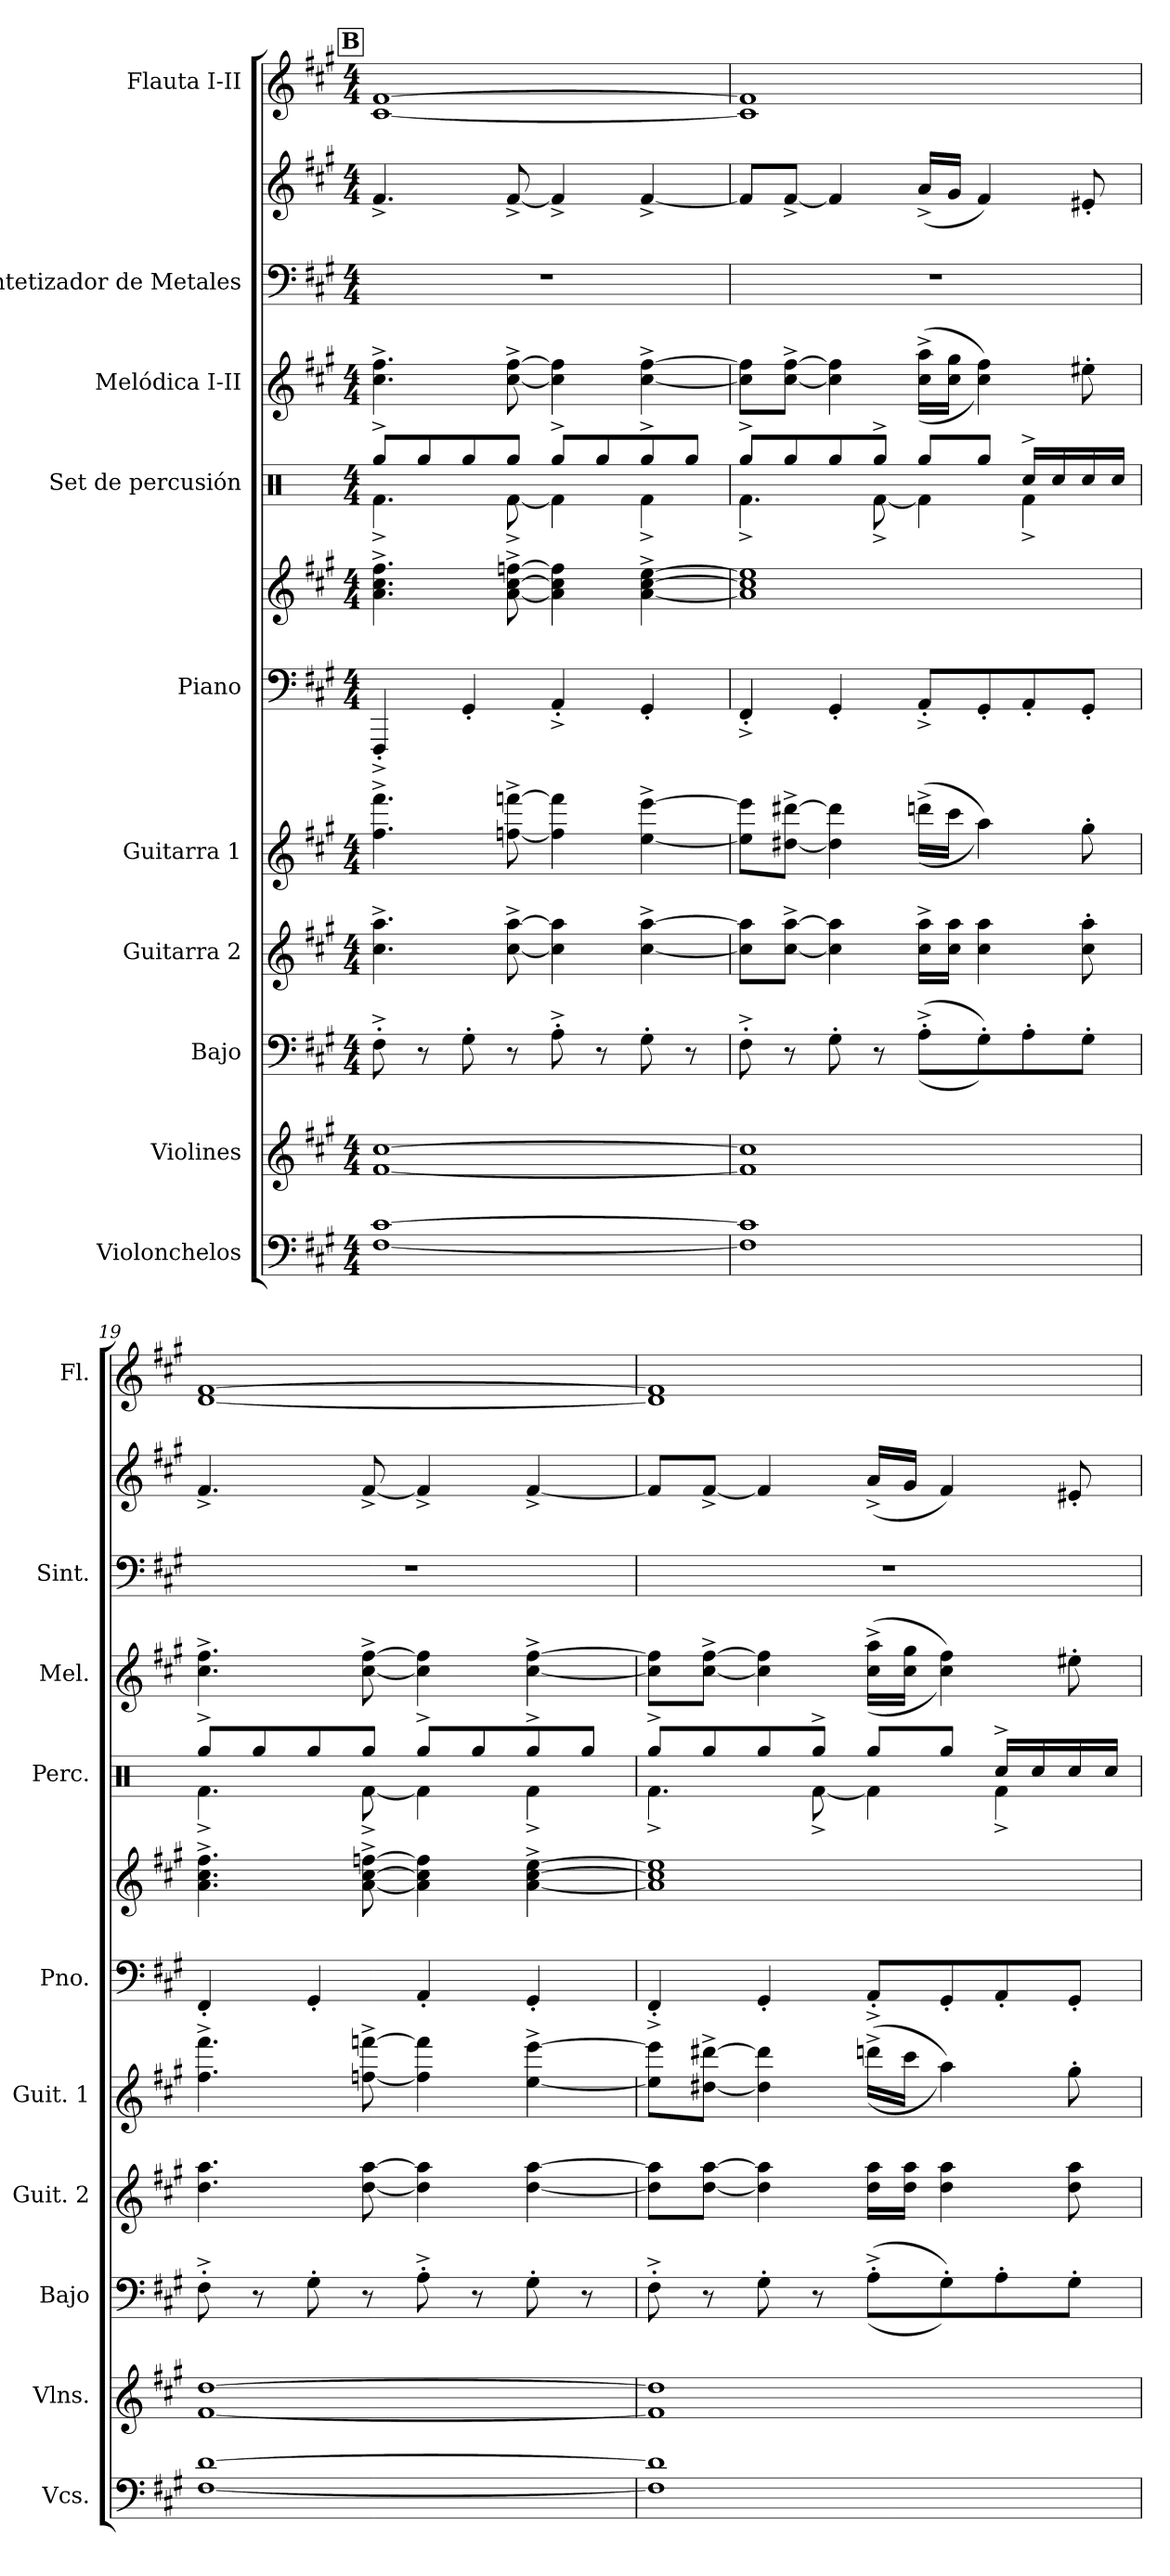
**kern	**kern	**kern	**kern	**kern	**kern	**kern	**kern	**kern	**kern	**kern	**kern
*part10	*part9	*part8	*part7	*part6	*part5	*part5	*part4	*part3	*part2	*part2	*part1
*staff12	*staff11	*staff10	*staff9	*staff8	*staff7	*staff6	*staff5	*staff4	*staff3	*staff2	*staff1
*I"Violonchelos	*I"Violines	*I"Bajo	*I"Guitarra 2	*I"Guitarra 1	*I"Piano	*	*I"Set de percusión	*I"Melódica I-II	*I"Sintetizador de Metales	*	*I"Flauta I-II
*I'Vcs.	*I'Vlns.	*I'Bajo	*I'Guit. 2	*I'Guit. 1	*I'Pno.	*	*I'Perc.	*I'Mel.	*I'Sint.	*	*I'Fl.
*clefF4	*clefG2	*clefF4	*clefG2	*clefG2	*clefF4	*clefG2	*clefX	*clefG2	*clefF4	*clefG2	*clefG2
*	*	*ITrd7c12	*ITrd7c12	*ITrd7c12	*	*	*	*	*	*	*
*k[f#c#g#]	*k[f#c#g#]	*k[f#c#g#]	*k[f#c#g#]	*k[f#c#g#]	*k[f#c#g#]	*k[f#c#g#]	*k[]	*k[f#c#g#]	*k[f#c#g#]	*k[f#c#g#]	*k[f#c#g#]
*A:	*A:	*	*	*	*A:	*A:	*	*A:	*A:	*A:	*A:
*M4/4	*M4/4	*M4/4	*M4/4	*M4/4	*M4/4	*M4/4	*M4/4	*M4/4	*M4/4	*M4/4	*M4/4
!!LO:REH:place=s1:a:B:fs=21.4259:t=B
=17	=17	=17	=17	=17	=17	=17	=17	=17	=17	=17	=17
*	*	*	*	*	*	*	*^	*	*	*	*
[1F# [1c#	[1f# [1cc#	8FF#'^\	4.c#\^ 4.a\^	4.f#\^ 4.ff#\^	4FFF#'^/	4.a\^ 4.cc#\^ 4.ff#\^	8Rgg^/L	4.Rf^\	4.cc#\^ 4.ff#\^	1r	4.f#^/	[1c# [1f#
.	.	8r	.	.	.	.	8Rgg/	.	.	.	.	.
.	.	8GG#'\	.	.	4GG#'/	.	8Rgg/	.	.	.	.	.
.	.	8r	[8c#\^ [8a\^	[8fn\^ [8ffn\^	.	[8a\^ [8cc#\^ [8ffn\^	8Rgg/J	[8Rf^\	[8cc#\^ [8ff#\^	.	[8f#^/	.
.	.	8AA'^\	4c#\] 4a\]	4f\] 4ff\]	4AA'^/	4a\] 4cc#\] 4ff\]	8Rgg^/L	4Rf\]	4cc#\] 4ff#\]	.	4f#^/]	.
.	.	8r	.	.	.	.	8Rgg/	.	.	.	.	.
.	.	8GG#'\	[4c#\^ [4a\^	[4e\^ [4ee\^	4GG#'/	[4a\^ [4cc#\^ [4ee\^	8Rgg^/	4Rf^\	[4cc#\^ [4ff#\^	.	[4f#^/	.
.	.	8r	.	.	.	.	8Rgg/J	.	.	.	.	.
=18	=18	=18	=18	=18	=18	=18	=18	=18	=18	=18	=18	=18
1F#] 1c#]	1f#] 1cc#]	8FF#'^\	8c#\] 8a\]L	8e\] 8ee\]L	4FF#'^/	1a] 1cc#] 1ee]	8Rgg^/L	4.Rf^\	8cc#\] 8ff#\]L	1r	8f#/L]	1c#] 1f#]
.	.	8r	[8c#\^ [8a\^J	[8d#X\^ [8dd#X\^J	.	.	8Rgg/	.	[8cc#\^ [8ff#\^J	.	[8f#^/J	.
.	.	8GG#'\	4c#\] 4a\]	4d#\] 4dd#\]	4GG#'/	.	8Rgg/	.	4cc#\] 4ff#\]	.	4f#/]	.
.	.	8r	.	.	.	.	8Rgg^/J	[8Rf^\	.	.	.	.
.	.	((8AA'^\L	16c#\^ 16a\^LL	((16ddn^\LL	8AA'^/L	.	8Rgg/L	4Rf\]	((16cc#\^ 16aa\^LL	.	(16a^/LL	.
.	.	.	16c#\ 16a\JJ	16cc#\JJ	.	.	.	.	16cc#\ 16gg#\JJ	.	16g#/JJ	.
.	.	8GG#'\))	4c#\ 4a\	4a\))	8GG#'/	.	8Rgg/J	.	4cc#\ 4ff#\))	.	4f#/)	.
.	.	8AA'\	.	.	8AA'/	.	16Rcc^/LL	4Rf^\	.	.	.	.
.	.	.	.	.	.	.	16Rcc/	.	.	.	.	.
.	.	8GG#'\J	8c#\' 8a\'	8g#'\	8GG#'/J	.	16Rcc/	.	8ee#X'\	.	8e#X'/	.
.	.	.	.	.	.	.	16Rcc/JJ	.	.	.	.	.
=19	=19	=19	=19	=19	=19	=19	=19	=19	=19	=19	=19	=19
[1F# [1d	[1f# [1dd	8FF#'^\	4.d\ 4.a\	4.f#\^ 4.ff#\^	4FF#'/	4.a\^ 4.cc#\^ 4.ff#\^	8Rgg^/L	4.Rf^\	4.cc#\^ 4.ff#\^	1r	4.f#^/	[1d [1f#
.	.	8r	.	.	.	.	8Rgg/	.	.	.	.	.
.	.	8GG#'\	.	.	4GG#'/	.	8Rgg/	.	.	.	.	.
.	.	8r	[8d\ [8a\	[8fn\^ [8ffn\^	.	[8a\^ [8cc#\^ [8ffn\^	8Rgg/J	[8Rf^\	[8cc#\^ [8ff#\^	.	[8f#^/	.
.	.	8AA'^\	4d\] 4a\]	4f\] 4ff\]	4AA'/	4a\] 4cc#\] 4ff\]	8Rgg^/L	4Rf\]	4cc#\] 4ff#\]	.	4f#^/]	.
.	.	8r	.	.	.	.	8Rgg/	.	.	.	.	.
.	.	8GG#'\	[4d\ [4a\	[4e\^ [4ee\^	4GG#'/	[4a\^ [4cc#\^ [4ee\^	8Rgg^/	4Rf^\	[4cc#\^ [4ff#\^	.	[4f#^/	.
.	.	8r	.	.	.	.	8Rgg/J	.	.	.	.	.
!!LO:PB:g=z
=20	=20	=20	=20	=20	=20	=20	=20	=20	=20	=20	=20	=20
1F#] 1d]	1f#] 1dd]	8FF#'^\	8d\] 8a\]L	8e\] 8ee\]L	4FF#'^/	1a] 1cc#] 1ee]	8Rgg^/L	4.Rf^\	8cc#\] 8ff#\]L	1r	8f#/L]	1d] 1f#]
.	.	8r	[8d\ [8a\J	[8d#X\^ [8dd#X\^J	.	.	8Rgg/	.	[8cc#\^ [8ff#\^J	.	[8f#^/J	.
.	.	8GG#'\	4d\] 4a\]	4d#\] 4dd#\]	4GG#'/	.	8Rgg/	.	4cc#\] 4ff#\]	.	4f#/]	.
.	.	8r	.	.	.	.	8Rgg^/J	[8Rf^\	.	.	.	.
.	.	((8AA'^\L	16d\ 16a\LL	((16ddn^\LL	8AA'^/L	.	8Rgg/L	4Rf\]	((16cc#\^ 16aa\^LL	.	(16a^/LL	.
.	.	.	16d\ 16a\JJ	16cc#\JJ	.	.	.	.	16cc#\ 16gg#\JJ	.	16g#/JJ	.
.	.	8GG#'\))	4d\ 4a\	4a\))	8GG#'/	.	8Rgg/J	.	4cc#\ 4ff#\))	.	4f#/)	.
.	.	8AA'\	.	.	8AA'/	.	16Rcc^/LL	4Rf^\	.	.	.	.
.	.	.	.	.	.	.	16Rcc/	.	.	.	.	.
.	.	8GG#'\J	8d\ 8a\	8g#'\	8GG#'/J	.	16Rcc/	.	8ee#X'\	.	8e#X'/	.
.	.	.	.	.	.	.	16Rcc/JJ	.	.	.	.	.
*	*	*	*	*	*	*	*v	*v	*	*	*	*
=	=	=	=	=	=	=	=	=	=	=	=
*-	*-	*-	*-	*-	*-	*-	*-	*-	*-	*-	*-
